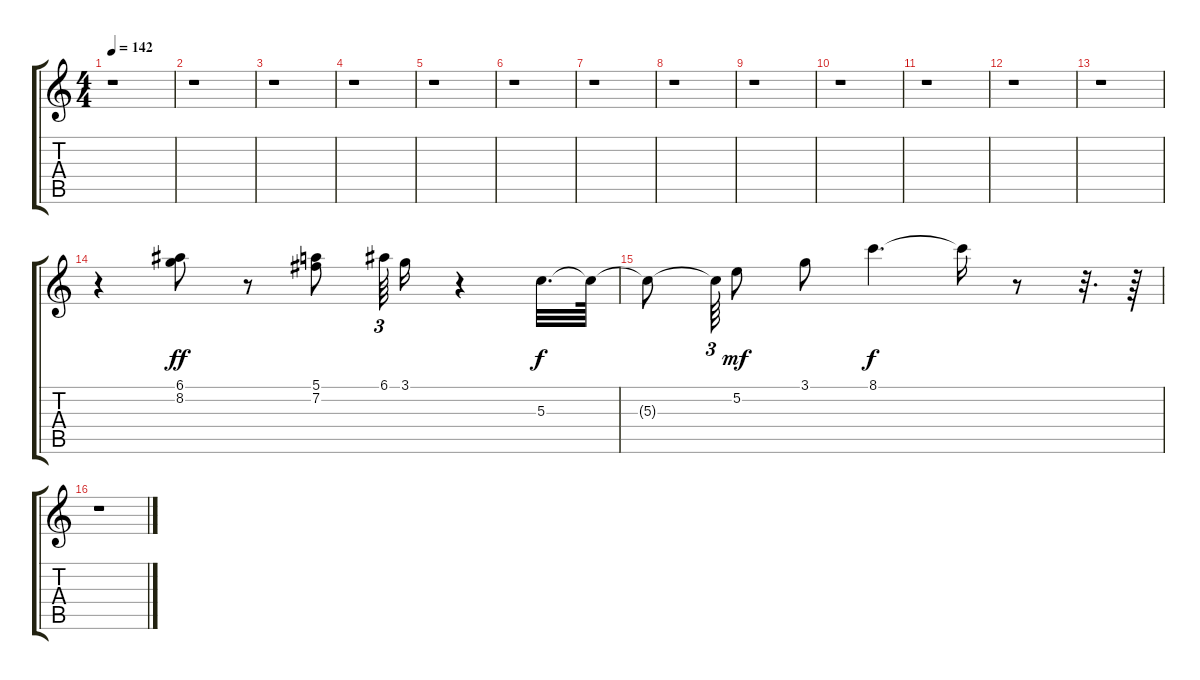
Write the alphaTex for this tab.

\track "" {instrument electricguitarclean}
\staff {score tabs}
\tuning (E4 B3 G3 D3 A2 E2) {hide}
\ts (4 4)
\tempo 142
\clef g2
\ks c
r.1{dy f} |
r.1 |
r.1 |
r.1 |
r.1 |
r.1 |
r.1 |
r.1 |
r.1 |
r.1 |
r.1 |
r.1 |
r.1 |
r.4 (6.1 8.2).8{dy ff} r.8 (5.1 7.2).8 6.1.64{tu (3 2) beam splitsecondary} 3.1.16 r.4 5.3.32{d dy f} 5.3{t}.64 |
5.3{t}.8 5.3{t}.64{tu (3 2)} 5.2.8{dy mf} 3.1.8 8.1.4{d dy f} 8.1{t}.16 r.8 r.32{d} r.64 |
r.1
